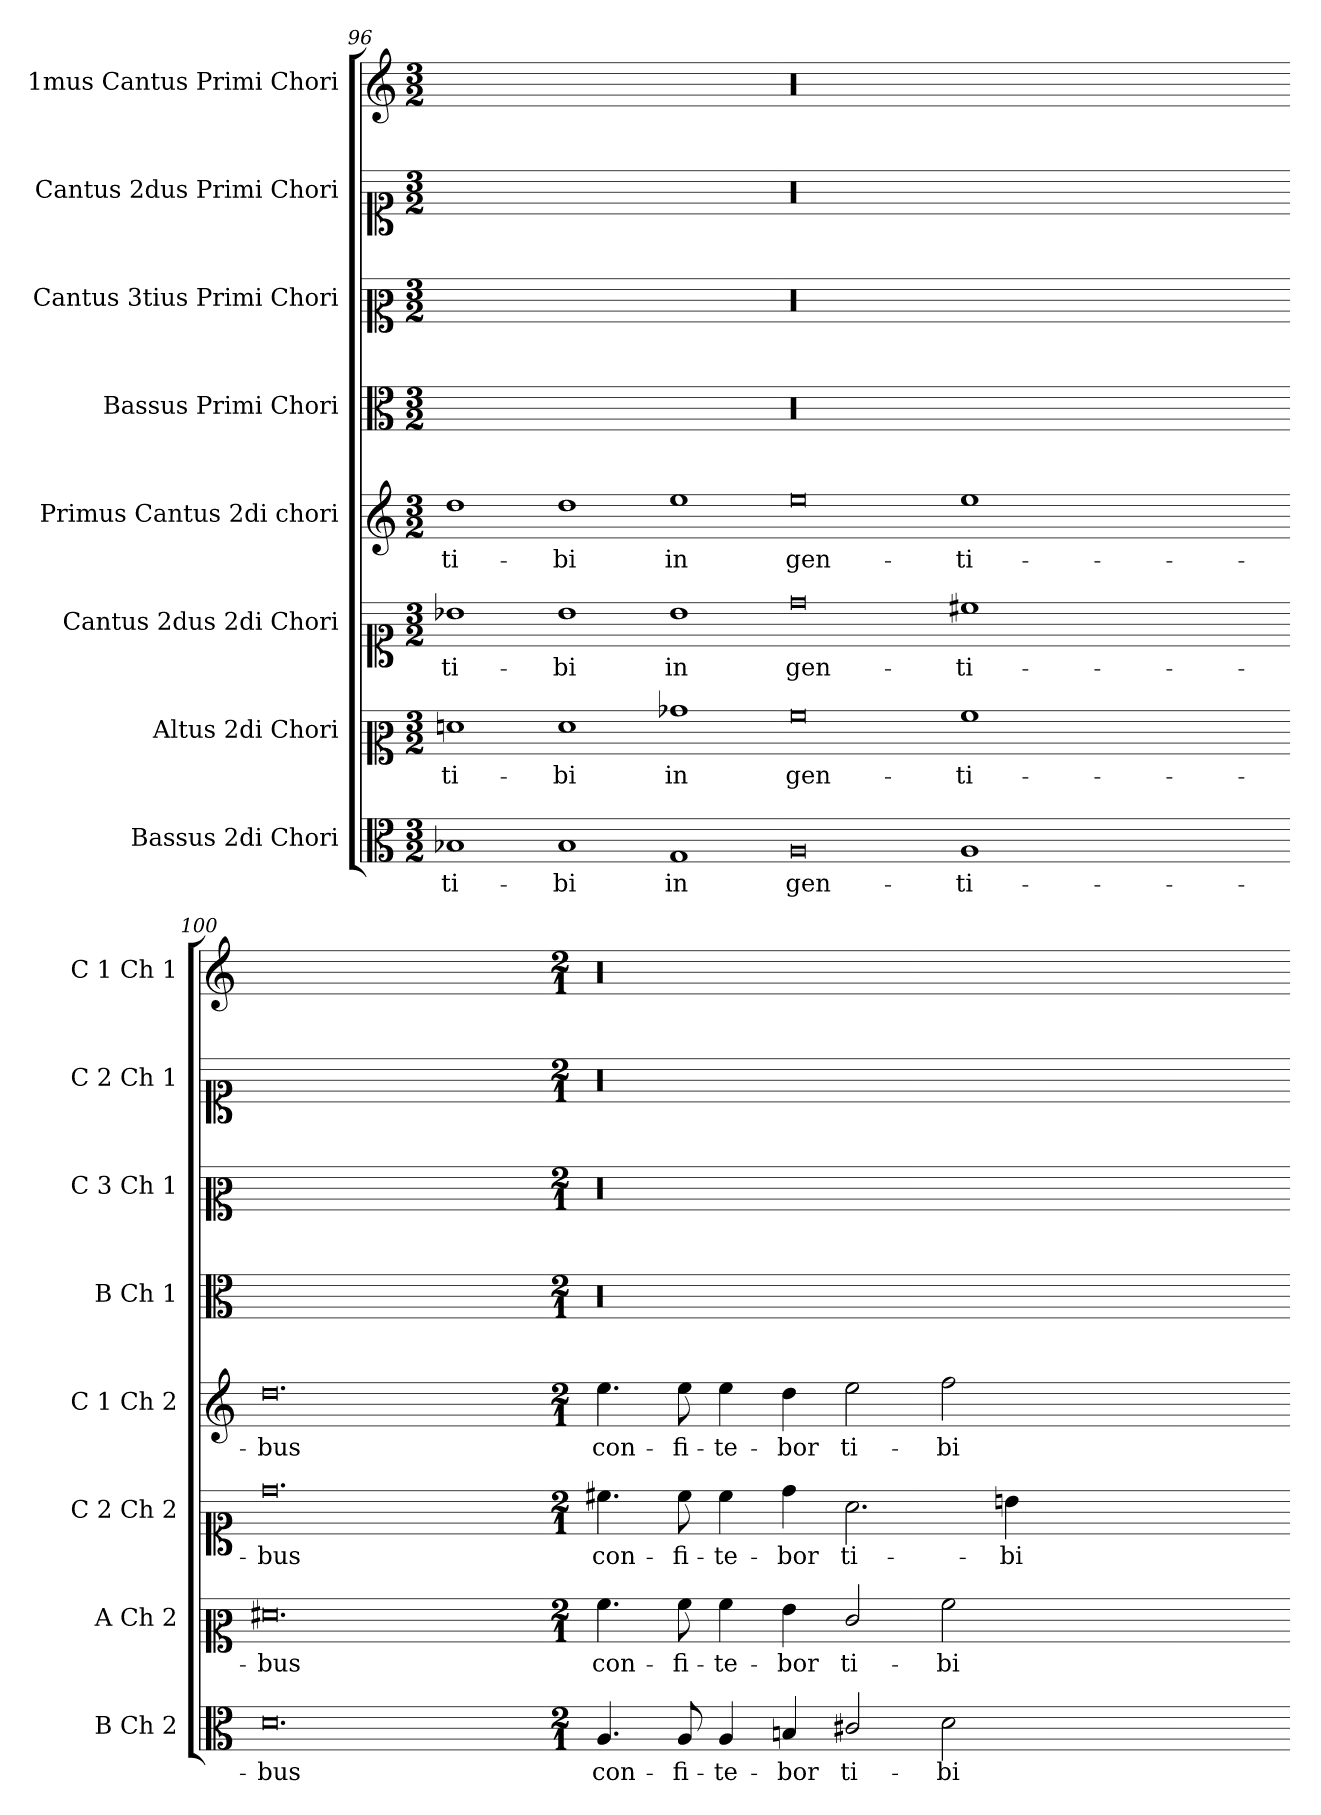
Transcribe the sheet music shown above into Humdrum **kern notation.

**kern	**text	**kern	**text	**kern	**text	**kern	**text	**kern	**kern	**kern	**kern
*part8	*part8	*part7	*part7	*part6	*part6	*part5	*part5	*part4	*part3	*part2	*part1
*staff8	*staff8	*staff7	*staff7	*staff6	*staff6	*staff5	*staff5	*staff4	*staff3	*staff2	*staff1
*I"Bassus 2di Chori	*	*I"Altus 2di Chori	*	*I"Cantus 2dus 2di Chori	*	*I"Primus Cantus 2di chori	*	*I"Bassus Primi Chori	*I"Cantus 3tius Primi Chori	*I"Cantus 2dus Primi Chori	*I"1mus Cantus Primi Chori
*I'B Ch 2	*	*I'A Ch 2	*	*I'C 2 Ch 2	*	*I'C 1 Ch 2	*	*I'B Ch 1	*I'C 3 Ch 1	*I'C 2 Ch 1	*I'C 1 Ch 1
*clefC3	*	*clefC2	*	*clefC1	*	*clefG2	*	*clefC3	*clefC2	*clefC1	*clefG2
*k[]	*	*k[]	*	*k[]	*	*k[]	*	*k[]	*k[]	*k[]	*k[]
*M3/2	*	*M3/2	*	*M3/2	*	*M3/2	*	*M3/2	*M3/2	*M3/2	*M3/2
=96	=96	=96	=96	=96	=96	=96	=96	=96	=96	=96	=96
1B-X/	ti-	1fn\	ti-	1b-X\	ti-	1dd\	ti-	0.ryy	0.ryy	0.ryy	0.ryy
1B-/	-bi	1f\	-bi	1b-\	-bi	1dd\	-bi	.	.	.	.
1G/	in	1b-X\	in	1b-\	in	1ee\	in	.	.	.	.
=98-	=98-	=98-	=98-	=98-	=98-	=98-	=98-	=98-	=98-	=98-	=98-
0A/	gen-	0a\	gen-	0dd\	gen-	0ee\	gen-	00.r	00.r	00.r	00.r
1A/	-ti-	1a\	-ti-	1cc#X\	-ti-	1ee\	-ti-	.	.	.	.
0.ryy	.	0.ryy	.	0.ryy	.	0.ryy	.	.	.	.	.
=100-	=100-	=100-	=100-	=100-	=100-	=100-	=100-	=100-	=100-	=100-	=100-
0.d\	-bus	0.f#X\	-bus	0.dd\	-bus	0.dd\	-bus	0.ryy	0.ryy	0.ryy	0.ryy
=102-	=102-	=102-	=102-	=102-	=102-	=102-	=102-	=102-	=102-	=102-	=102-
*M2/1	*	*M2/1	*	*M2/1	*	*M2/1	*	*M2/1	*M2/1	*M2/1	*M2/1
4.A/	con-	4.a\	con-	4.cc#X\	con-	4.ee\	con-	00r	00r	00r	00r
8A/	-fi-	8a\	-fi-	8cc#\	-fi-	8ee\	-fi-	.	.	.	.
4A/	-te-	4a\	-te-	4cc#\	-te-	4ee\	-te-	.	.	.	.
4Bn/	-bor	4g\	-bor	4dd\	-bor	4dd\	-bor	.	.	.	.
2c#X/	ti-	2e/	ti-	2.a\	ti-	2ee\	ti-	.	.	.	.
2d\	-bi	2a\	-bi	.	.	2ff\	-bi	.	.	.	.
.	.	.	.	4bn\	-bi	.	.	.	.	.	.
0ryy	.	0ryy	.	0ryy	.	0ryy	.	.	.	.	.
=-	=-	=-	=-	=-	=-	=-	=-	=-	=-	=-	=-
*-	*-	*-	*-	*-	*-	*-	*-	*-	*-	*-	*-
